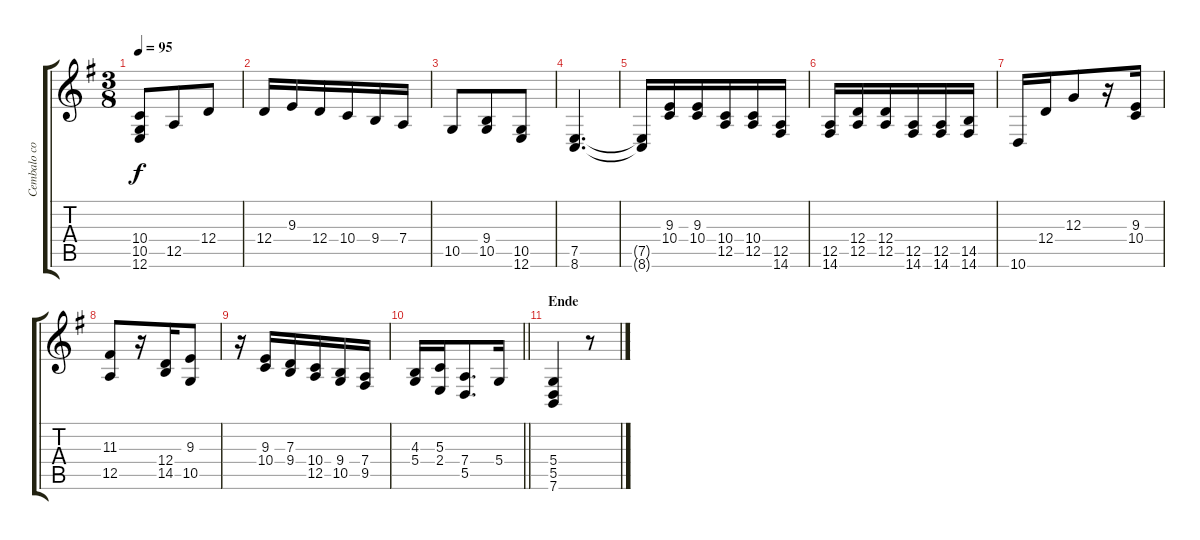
\track ("Cembalo concertato." "Cembalo co") {instrument harpsichord}
\staff {score tabs}
\tuning (E4 B3 G3 D3 A2 E2) {hide}
\ts (3 8)
\tempo 95
\clef g2
\ks g
(10.4 10.5 12.6).8{dy f} 12.5.8 12.4.8 |
12.4.16 9.3.16{beam merge} 12.4.16 10.4.16{beam merge} 9.4.16 7.4.16 |
10.5.8 (9.4 10.5).8 (10.5 12.6).8 |
(7.5 8.6).4{d} |
(7.5{t} 8.6{t}).16 (9.3 10.4).16{beam merge} (9.3 10.4).16 (10.4 12.5).16{beam merge} (10.4 12.5).16 (12.5 14.6).16 |
(12.5 14.6).16{beam Up} (12.4 12.5).16{beam Up beam merge} (12.4 12.5).16{beam Up} (12.5 14.6).16{beam Up beam merge} (12.5 14.6).16{beam Up} (14.5 14.6).16{beam Up} |
10.6.16 12.4.16{beam merge} 12.3.8 r.16 (9.3 10.4).16 |
(11.3 12.5).8 r.16 (12.4 14.5).16{beam merge} (9.3 10.5).8 |
r.16 (9.3 10.4).16{beam merge} (7.3 9.4).16 (10.4 12.5).16{beam merge} (9.4 10.5).16 (7.4 9.5).16 |
\barLineRight lightlight
(4.3 5.4).16 (5.3 2.4).16{beam merge} (7.4 5.5).8{d beam merge} 5.4.16 |
\section ("" "Ende")
(5.4 5.5 7.6).4 r.8
